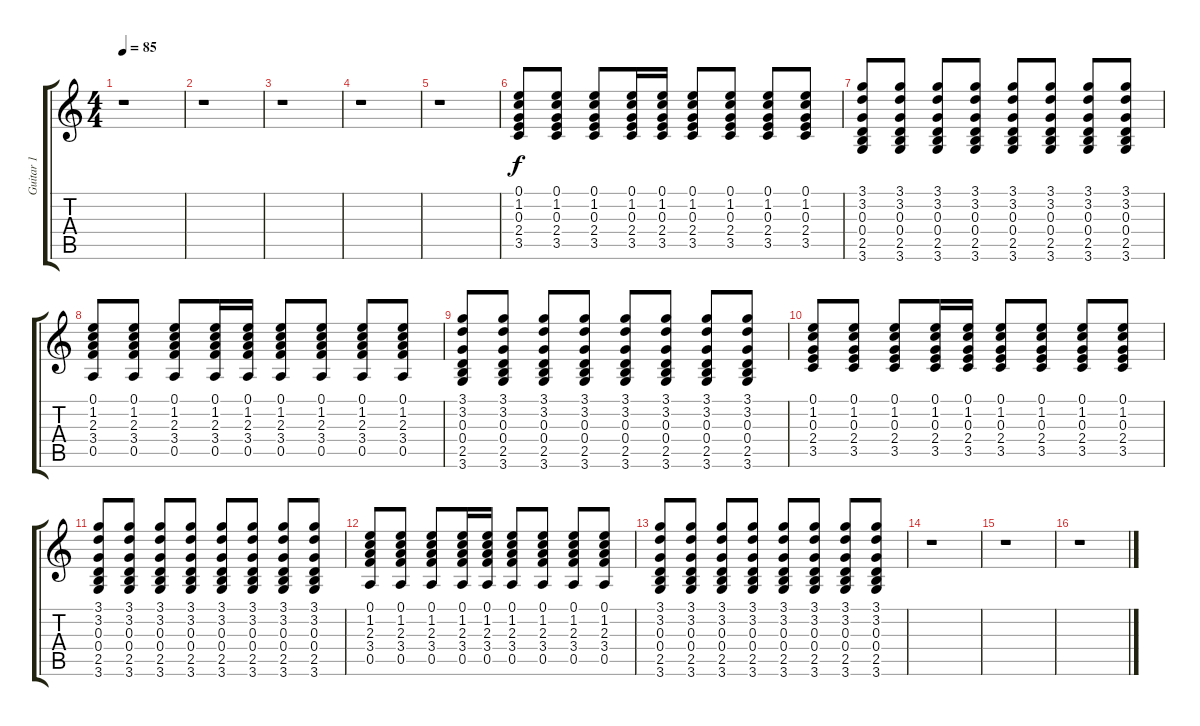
\track ("Guitar 1" "Guitar 1") {instrument acousticguitarsteel}
\staff {score tabs}
\tuning (E4 B3 G3 D3 A2 E2) {hide}
\ts (4 4)
\tempo 85
\clef g2
\ks c
r.1{dy f} |
r.1 |
r.1 |
r.1 |
r.1 |
(0.1 1.2 0.3 2.4 3.5).8 (0.1 1.2 0.3 2.4 3.5).8 (0.1 1.2 0.3 2.4 3.5).8 (0.1 1.2 0.3 2.4 3.5).16 (0.1 1.2 0.3 2.4 3.5).16 (0.1 1.2 0.3 2.4 3.5).8 (0.1 1.2 0.3 2.4 3.5).8 (0.1 1.2 0.3 2.4 3.5).8 (0.1 1.2 0.3 2.4 3.5).8 |
(3.1 3.2 0.3 0.4 2.5 3.6).8 (3.1 3.2 0.3 0.4 2.5 3.6).8 (3.1 3.2 0.3 0.4 2.5 3.6).8 (3.1 3.2 0.3 0.4 2.5 3.6).8 (3.1 3.2 0.3 0.4 2.5 3.6).8 (3.1 3.2 0.3 0.4 2.5 3.6).8 (3.1 3.2 0.3 0.4 2.5 3.6).8 (3.1 3.2 0.3 0.4 2.5 3.6).8 |
(0.1 1.2 2.3 3.4 0.5).8 (0.1 1.2 2.3 3.4 0.5).8 (0.1 1.2 2.3 3.4 0.5).8 (0.1 1.2 2.3 3.4 0.5).16 (0.1 1.2 2.3 3.4 0.5).16 (0.1 1.2 2.3 3.4 0.5).8 (0.1 1.2 2.3 3.4 0.5).8 (0.1 1.2 2.3 3.4 0.5).8 (0.1 1.2 2.3 3.4 0.5).8 |
(3.1 3.2 0.3 0.4 2.5 3.6).8 (3.1 3.2 0.3 0.4 2.5 3.6).8 (3.1 3.2 0.3 0.4 2.5 3.6).8 (3.1 3.2 0.3 0.4 2.5 3.6).8 (3.1 3.2 0.3 0.4 2.5 3.6).8 (3.1 3.2 0.3 0.4 2.5 3.6).8 (3.1 3.2 0.3 0.4 2.5 3.6).8 (3.1 3.2 0.3 0.4 2.5 3.6).8 |
(0.1 1.2 0.3 2.4 3.5).8 (0.1 1.2 0.3 2.4 3.5).8 (0.1 1.2 0.3 2.4 3.5).8 (0.1 1.2 0.3 2.4 3.5).16 (0.1 1.2 0.3 2.4 3.5).16 (0.1 1.2 0.3 2.4 3.5).8 (0.1 1.2 0.3 2.4 3.5).8 (0.1 1.2 0.3 2.4 3.5).8 (0.1 1.2 0.3 2.4 3.5).8 |
(3.1 3.2 0.3 0.4 2.5 3.6).8 (3.1 3.2 0.3 0.4 2.5 3.6).8 (3.1 3.2 0.3 0.4 2.5 3.6).8 (3.1 3.2 0.3 0.4 2.5 3.6).8 (3.1 3.2 0.3 0.4 2.5 3.6).8 (3.1 3.2 0.3 0.4 2.5 3.6).8 (3.1 3.2 0.3 0.4 2.5 3.6).8 (3.1 3.2 0.3 0.4 2.5 3.6).8 |
(0.1 1.2 2.3 3.4 0.5).8 (0.1 1.2 2.3 3.4 0.5).8 (0.1 1.2 2.3 3.4 0.5).8 (0.1 1.2 2.3 3.4 0.5).16 (0.1 1.2 2.3 3.4 0.5).16 (0.1 1.2 2.3 3.4 0.5).8 (0.1 1.2 2.3 3.4 0.5).8 (0.1 1.2 2.3 3.4 0.5).8 (0.1 1.2 2.3 3.4 0.5).8 |
(3.1 3.2 0.3 0.4 2.5 3.6).8 (3.1 3.2 0.3 0.4 2.5 3.6).8 (3.1 3.2 0.3 0.4 2.5 3.6).8 (3.1 3.2 0.3 0.4 2.5 3.6).8 (3.1 3.2 0.3 0.4 2.5 3.6).8 (3.1 3.2 0.3 0.4 2.5 3.6).8 (3.1 3.2 0.3 0.4 2.5 3.6).8 (3.1 3.2 0.3 0.4 2.5 3.6).8 |
r.1 |
r.1 |
r.1
